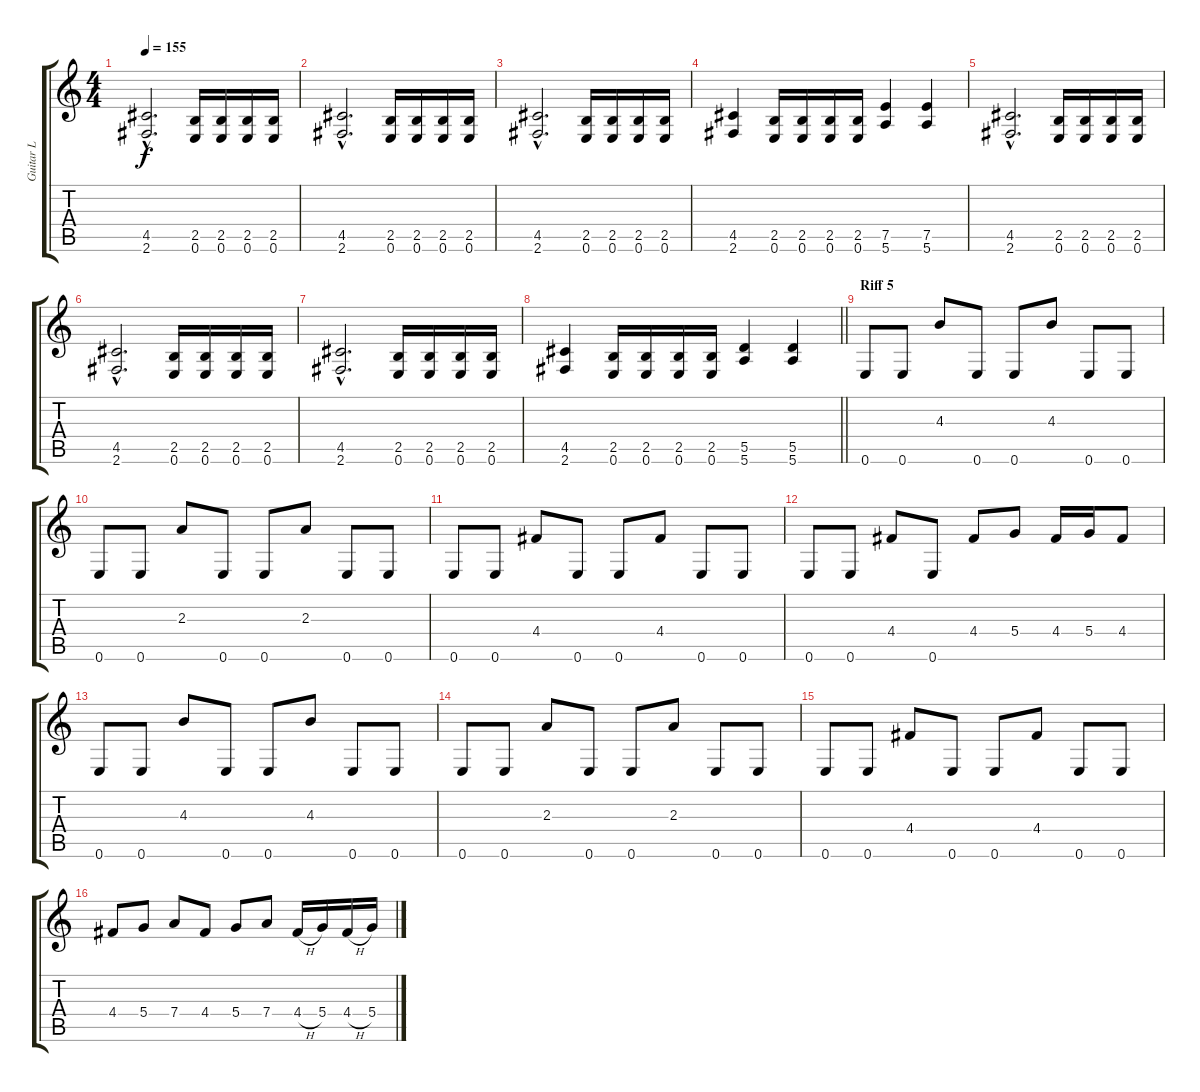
\track ("Guitar L" "Guitar L") {instrument distortionguitar}
\staff {score tabs}
\tuning (E4 B3 G3 D3 A2 E2) {hide}
\ts (4 4)
\tempo 155
\clef g2
\ks c
(4.5{hac} 2.6{hac}).2{d dy f} (2.5 0.6).16 (2.5 0.6).16 (2.5 0.6).16 (2.5 0.6).16 |
(4.5{hac} 2.6{hac}).2{d} (2.5 0.6).16 (2.5 0.6).16 (2.5 0.6).16 (2.5 0.6).16 |
(4.5{hac} 2.6{hac}).2{d} (2.5 0.6).16 (2.5 0.6).16 (2.5 0.6).16 (2.5 0.6).16 |
(4.5 2.6).4 (2.5 0.6).16 (2.5 0.6).16 (2.5 0.6).16 (2.5 0.6).16 (7.5 5.6).4 (7.5 5.6).4 |
(4.5{hac} 2.6{hac}).2{d} (2.5 0.6).16 (2.5 0.6).16 (2.5 0.6).16 (2.5 0.6).16 |
(4.5{hac} 2.6{hac}).2{d} (2.5 0.6).16 (2.5 0.6).16 (2.5 0.6).16 (2.5 0.6).16 |
(4.5{hac} 2.6{hac}).2{d} (2.5 0.6).16 (2.5 0.6).16 (2.5 0.6).16 (2.5 0.6).16 |
\barLineRight lightlight
(4.5 2.6).4 (2.5 0.6).16 (2.5 0.6).16 (2.5 0.6).16 (2.5 0.6).16 (5.5 5.6).4 (5.5 5.6).4 |
\section ("" "Riff 5")
0.6.8 0.6.8 4.3.8 0.6.8 0.6.8 4.3.8 0.6.8 0.6.8 |
0.6.8 0.6.8 2.3.8 0.6.8 0.6.8 2.3.8 0.6.8 0.6.8 |
0.6.8 0.6.8 4.4.8 0.6.8 0.6.8 4.4.8 0.6.8 0.6.8 |
0.6.8 0.6.8 4.4.8 0.6.8 4.4.8 5.4.8 4.4.16 5.4.16 4.4.8 |
0.6.8 0.6.8 4.3.8 0.6.8 0.6.8 4.3.8 0.6.8 0.6.8 |
0.6.8 0.6.8 2.3.8 0.6.8 0.6.8 2.3.8 0.6.8 0.6.8 |
0.6.8 0.6.8 4.4.8 0.6.8 0.6.8 4.4.8 0.6.8 0.6.8 |
4.4.8 5.4.8 7.4.8 4.4.8 5.4.8 7.4.8 4.4{h}.16 5.4.16 4.4{h}.16 5.4.16
